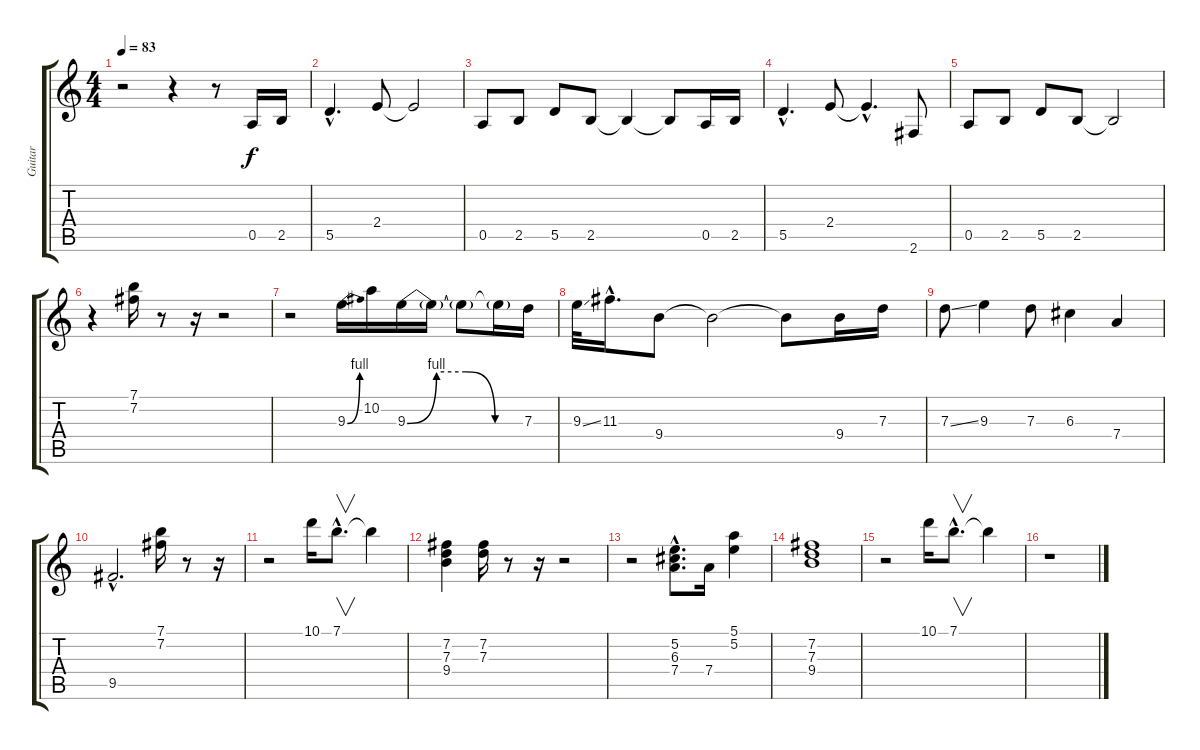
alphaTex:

\track ("Guitar" "Guitar") {instrument electricguitarclean}
\staff {score tabs}
\tuning (E4 B3 G3 D3 A2 E2) {hide}
\ts (4 4)
\tempo 83
\clef g2
\ks c
r.2{dy f instrument electricguitarclean} r.4 r.8 0.5.16 2.5.16 |
5.5{hac}.4{d} 2.4.8 2.4{t}.2 |
0.5.8 2.5.8 5.5.8 2.5.8 2.5{t}.4 2.5{t}.8 0.5.16 2.5.16 |
5.5{hac}.4{d} 2.4.8 2.4{hac t}.4{d} 2.6.8 |
0.5.8 2.5.8 5.5.8 2.5.8 2.5{t}.2 |
r.4 (7.1 7.2).16 r.8 r.16 r.2 |
r.2 9.3{be (bend 0 0 60 4)}.16 10.2.16 9.3{be (custom 0 0 15 4 30 4 45 0 60 0)}.16 9.3{t}.16 9.3{t}.8 9.3{t}.16 7.3.16 |
9.3{ss}.32 11.3{hac}.16{d} 9.4.8 9.4{t}.2 9.4{t}.8 9.4.16 7.3.16 |
7.3{ss}.8 9.3.4 7.3.8 6.3.4 7.4.4 |
9.5{hac}.2{d} (7.1 7.2).16 r.8 r.16 |
r.2 10.1.16 7.1{hac}.8{v d} 7.1{t}.4 |
(7.2 7.3 9.4).4 (7.2 7.3).16 r.8 r.16 r.2 |
r.2 (5.2{hac} 6.3{hac} 7.4{hac}).8{d} 7.4.16 (5.1 5.2).4 |
(7.2 7.3 9.4).1 |
r.2 10.1.16 7.1{hac}.8{v d} 7.1{t}.4 |
r.1
